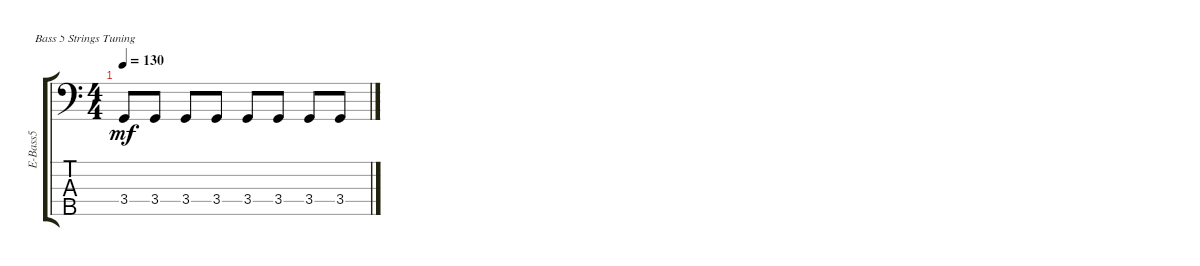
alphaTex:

\defaultSystemsLayout 4
\track ("Electric Bass" "E-Bass5") {instrument electricbassfinger}
\staff {score tabs}
\tuning (G2 D2 A1 E1 B0)
\ts (4 4)
\tempo 130
\clef f4
\ks c
3.4.8{dy mf} 3.4.8 3.4.8 3.4.8 3.4.8 3.4.8 3.4.8 3.4.8
